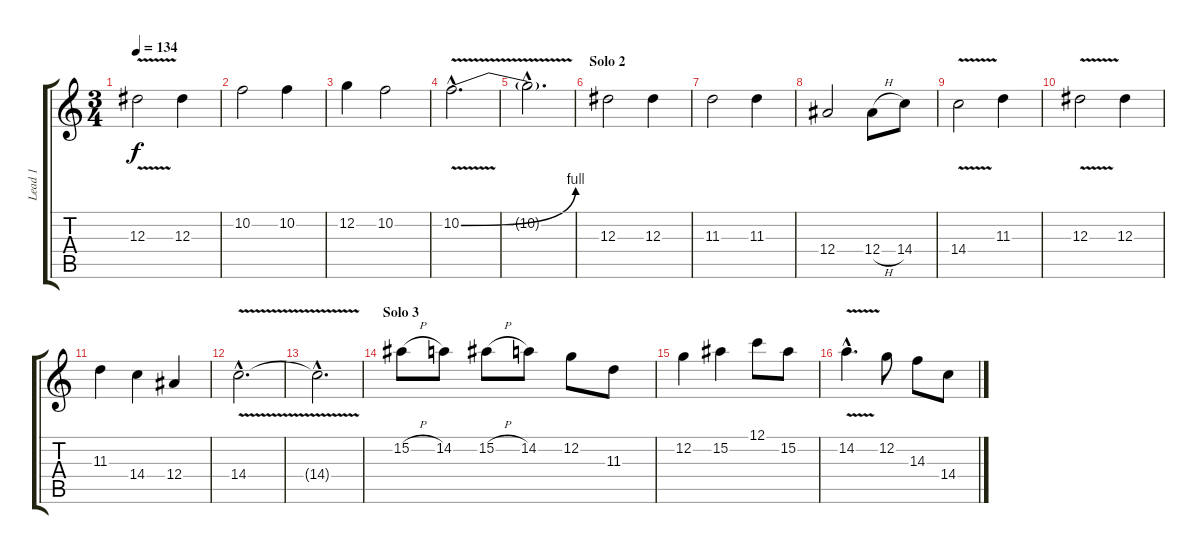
\track ("Lead 1" "Lead 1") {instrument overdrivenguitar}
\staff {score tabs}
\tuning (C4 G3 Eb3 Bb2 F2 C2) {hide}
\ts (3 4)
\tempo 134
\clef g2
\ks c
12.3{v}.2{dy f} 12.3.4 |
10.2.2 10.2.4 |
12.2.4 10.2.2 |
10.2{be (bend 0 0 60 4) v hac}.2{d} |
10.2{hac t}.2{d} |
\section ("" "Solo 2")
12.3.2 12.3.4 |
11.3.2 11.3.4 |
12.4.2 12.4{h}.8 14.4.8 |
14.4{v}.2 11.3.4 |
12.3{v}.2 12.3.4 |
11.3.4 14.4.4 12.4.4 |
14.4{v hac}.2{d} |
14.4{hac t}.2{d} |
\section ("" "Solo 3")
15.2{h}.8 14.2.8 15.2{h}.8 14.2.8 12.2.8 11.3.8 |
12.2.4 15.2.4 12.1.8 15.2.8 |
14.2{v hac}.4{d} 12.2.8 14.3.8 14.4.8
